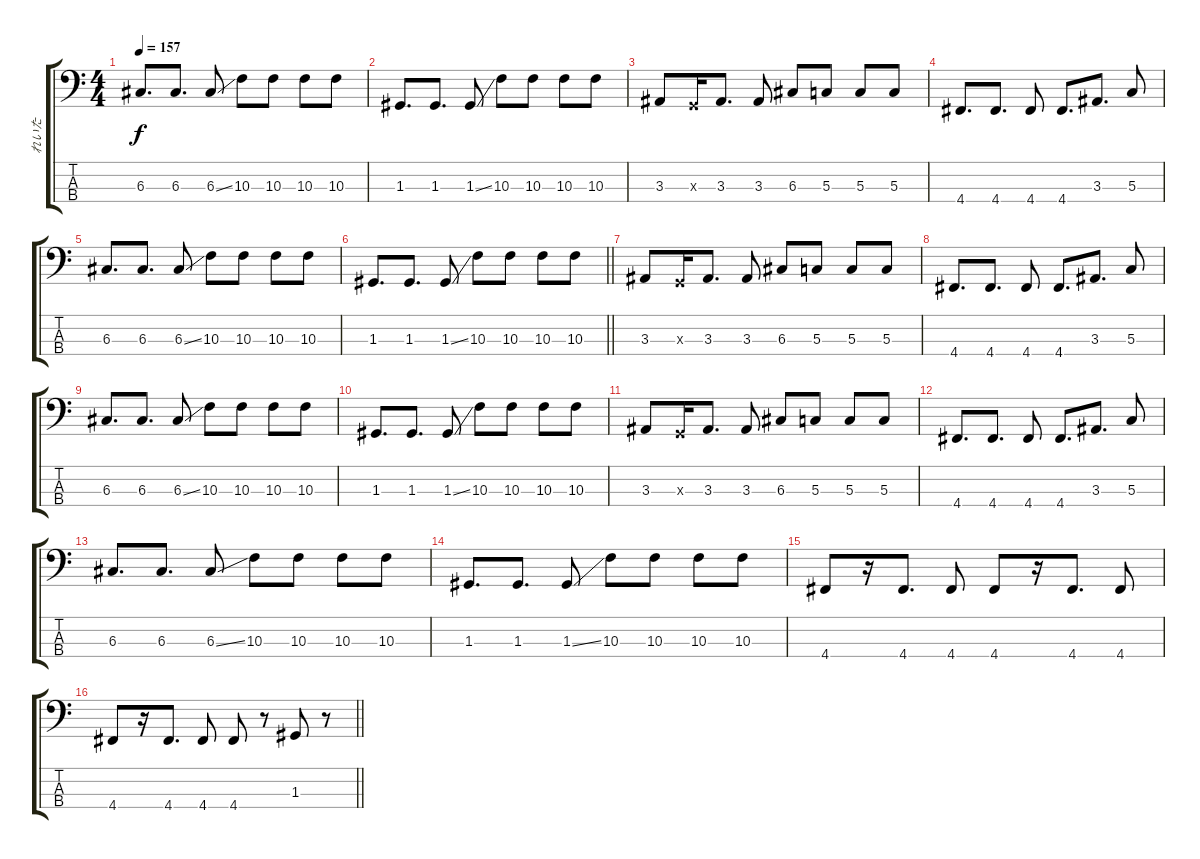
\track ("れいた" "れいた") {instrument electricbasspick}
\staff {score tabs}
\tuning (F2 C2 G1 D1) {hide}
\ts (4 4)
\tempo 157
\clef f4
\ks c
6.3.8{d dy f} 6.3.8{d} 6.3{ss}.8 10.3.8 10.3.8 10.3.8 10.3.8 |
1.3.8{d} 1.3.8{d} 1.3{ss}.8 10.3.8 10.3.8 10.3.8 10.3.8 |
3.3.8 0.3{x}.16 3.3.8{d} 3.3.8 6.3.8 5.3.8 5.3.8 5.3.8 |
4.4.8{d} 4.4.8{d} 4.4.8 4.4.8{d} 3.3.8{d} 5.3.8 |
6.3.8{d} 6.3.8{d} 6.3{ss}.8 10.3.8 10.3.8 10.3.8 10.3.8 |
\barLineRight lightlight
1.3.8{d} 1.3.8{d} 1.3{ss}.8 10.3.8 10.3.8 10.3.8 10.3.8 |
\section ("" "")
3.3.8 0.3{x}.16 3.3.8{d} 3.3.8 6.3.8 5.3.8 5.3.8 5.3.8 |
4.4.8{d} 4.4.8{d} 4.4.8 4.4.8{d} 3.3.8{d} 5.3.8 |
6.3.8{d} 6.3.8{d} 6.3{ss}.8 10.3.8 10.3.8 10.3.8 10.3.8 |
1.3.8{d} 1.3.8{d} 1.3{ss}.8 10.3.8 10.3.8 10.3.8 10.3.8 |
3.3.8 0.3{x}.16 3.3.8{d} 3.3.8 6.3.8 5.3.8 5.3.8 5.3.8 |
4.4.8{d} 4.4.8{d} 4.4.8 4.4.8{d} 3.3.8{d} 5.3.8 |
6.3.8{d} 6.3.8{d} 6.3{ss}.8 10.3.8 10.3.8 10.3.8 10.3.8 |
1.3.8{d} 1.3.8{d} 1.3{ss}.8 10.3.8 10.3.8 10.3.8 10.3.8 |
4.4.8 r.16 4.4.8{d} 4.4.8 4.4.8 r.16 4.4.8{d} 4.4.8 |
\barLineRight lightlight
4.4.8 r.16 4.4.8{d} 4.4.8 4.4.8 r.8 1.3.8 r.8
